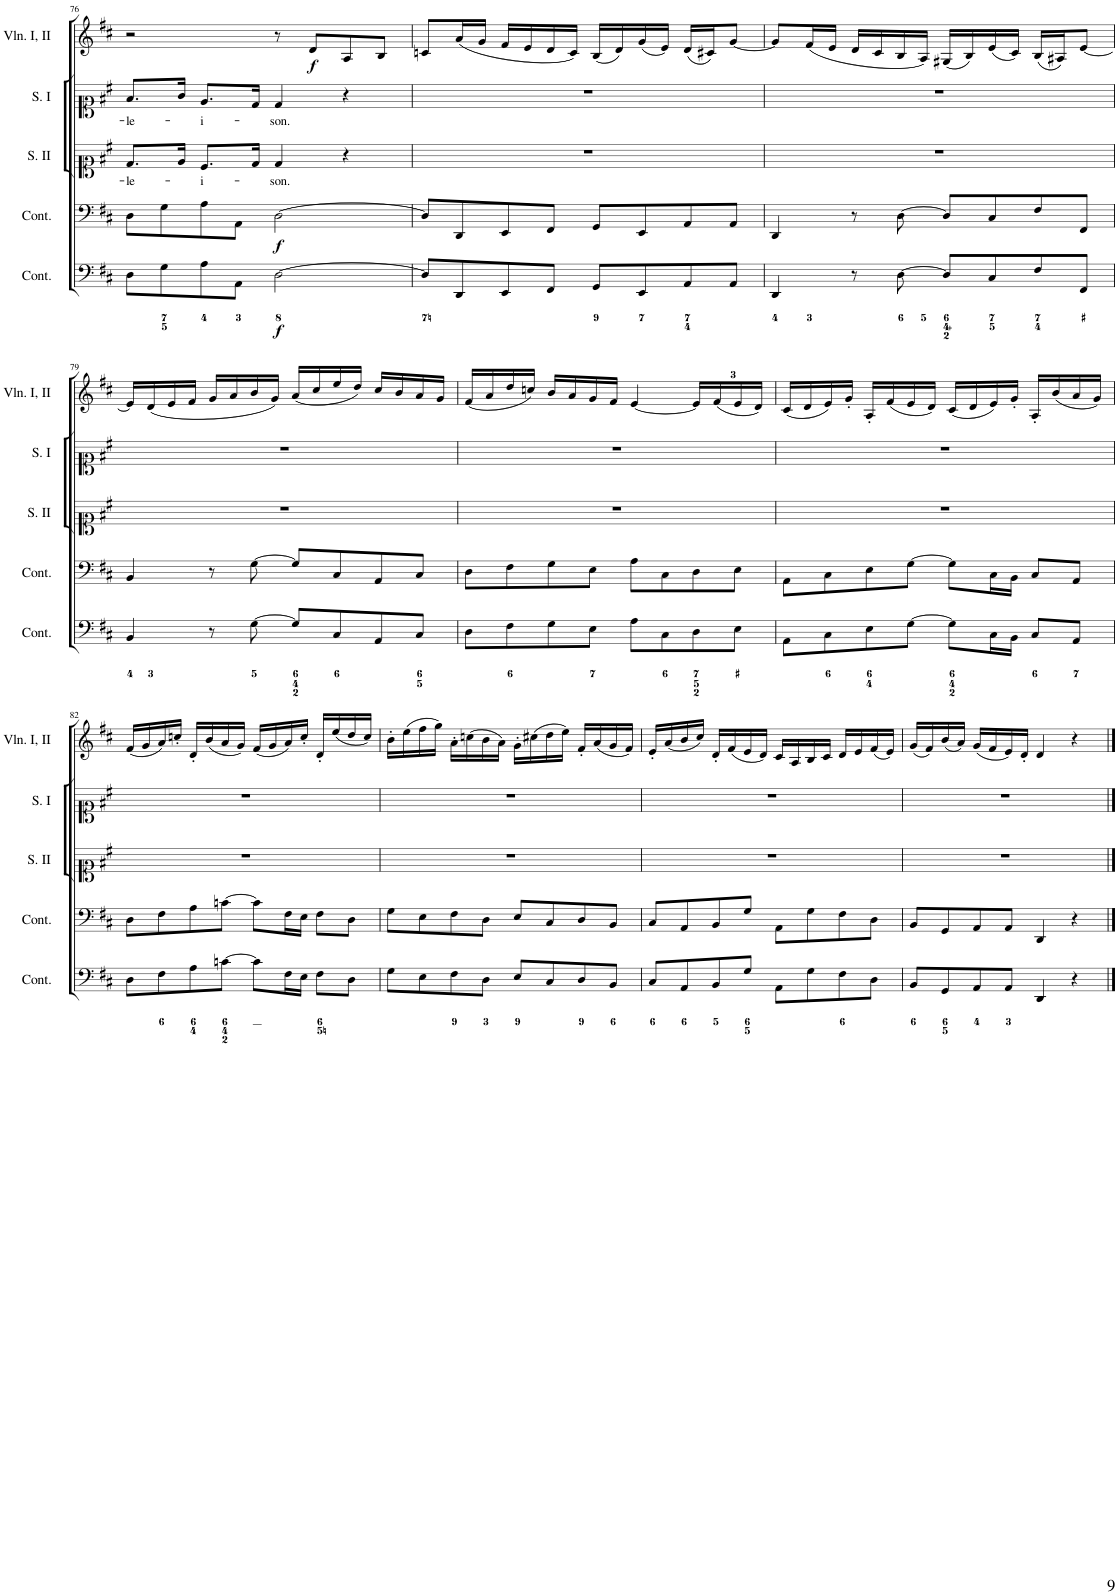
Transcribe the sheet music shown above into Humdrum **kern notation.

**kern	**dynam	**kern	**dynam	**kern	**text	**kern	**text	**kern	**dynam
*part5	*part5	*part4	*part4	*part3	*part3	*part2	*part2	*part1	*part1
*staff5	*staff5	*staff4	*staff4	*staff3	*staff3	*staff2	*staff2	*staff1	*staff1
*I"Continuo	*	*I"Continuo	*	*I"Soprano II	*	*I"Soprano I	*	*I"Violino I, II	*
*I'Cont.	*	*I'Cont.	*	*I'S. II	*	*I'S. I	*	*I'Vln. I, II	*
!!LO:PB:g=z
*clefF4	*	*clefF4	*	*clefC1	*	*clefC1	*	*clefG2	*
*k[f#c#]	*	*k[f#c#]	*	*k[f#c#]	*	*k[f#c#]	*	*k[f#c#]	*
*M4/4	*	*M4/4	*	*M4/4	*	*M4/4	*	*M4/4	*
*met(c)	*	*met(c)	*	*met(c)	*	*met(c)	*	*met(c)	*
=76	=76	=76	=76	=76	=76	=76	=76	=76	=76
!	!	!	!	!	!LO:LY:b	!	!LO:LY:b	!	!
8D\L	.	8D\L	.	8.d/L	-le-	8.f#/L	-le-	2r	.
8G\	.	8G\	.	.	.	.	.	.	.
.	.	.	.	16e/Jk	.	16g/Jk	.	.	.
!	!	!	!	!	!LO:LY:b	!	!LO:LY:b	!	!
8A\	.	8A\	.	8.c#/L	-i-	8.e/L	-i-	.	.
8AA\J	.	8AA\J	.	.	.	.	.	.	.
.	.	.	.	16d/Jk	.	16d/Jk	.	.	.
!	!LO:DY:b	!	!LO:DY:b	!	!LO:LY:b	!	!LO:LY:b	!	!
[2D\	f	[2D\	f	4d/	-son.	4d/	-son.	8r	.
!	!	!	!	!	!	!	!	!	!LO:DY:b
.	.	.	.	.	.	.	.	8d/L	f
.	.	.	.	4r	.	4r	.	8A/	.
.	.	.	.	.	.	.	.	8B/J	.
=77	=77	=77	=77	=77	=77	=77	=77	=77	=77
8D/L]	.	8D/L]	.	1r	.	1r	.	8cn/L	.
8DD/	.	8DD/	.	.	.	.	.	(16a/L	.
.	.	.	.	.	.	.	.	16g/JJ	.
8EE/	.	8EE/	.	.	.	.	.	16f#/LL	.
.	.	.	.	.	.	.	.	16e/	.
8FF#/J	.	8FF#/J	.	.	.	.	.	16d/	.
.	.	.	.	.	.	.	.	16c/JJ)	.
8GG/L	.	8GG/L	.	.	.	.	.	(16B/LL	.
.	.	.	.	.	.	.	.	16d/)	.
8EE/	.	8EE/	.	.	.	.	.	(16g/	.
.	.	.	.	.	.	.	.	16e/JJ)	.
8AA/	.	8AA/	.	.	.	.	.	(16d/LL	.
.	.	.	.	.	.	.	.	16c#X/J)	.
8AA/J	.	8AA/J	.	.	.	.	.	[8g/J	.
=78	=78	=78	=78	=78	=78	=78	=78	=78	=78
4DD/	.	4DD/	.	1r	.	1r	.	8g/L]	.
.	.	.	.	.	.	.	.	(16f#/L	.
.	.	.	.	.	.	.	.	16e/JJ	.
8r	.	8r	.	.	.	.	.	16d/LL	.
.	.	.	.	.	.	.	.	16c#/	.
[8D\	.	[8D\	.	.	.	.	.	16B/	.
.	.	.	.	.	.	.	.	16A/JJ)	.
8D/L]	.	8D/L]	.	.	.	.	.	(16G#X/LL	.
.	.	.	.	.	.	.	.	16B/)	.
8C#/	.	8C#/	.	.	.	.	.	(16e/	.
.	.	.	.	.	.	.	.	16c#/JJ)	.
8F#/	.	8F#/	.	.	.	.	.	(16B/LL	.
.	.	.	.	.	.	.	.	16A#X/J)	.
8FF#/J	.	8FF#/J	.	.	.	.	.	[8e/J	.
!!LO:LB:g=z
=79	=79	=79	=79	=79	=79	=79	=79	=79	=79
*	*	*	*	*^	*	*^	*	*	*
4BB/	.	4BB/	.	1r	4c#	.	1r	4c#	.	16e/LL]	.
.	.	.	.	.	.	.	.	.	.	(16d/	.
.	.	.	.	.	.	.	.	.	.	16e/	.
.	.	.	.	.	.	.	.	.	.	16f#/JJ	.
8r	.	8r	.	.	2.ryy	.	.	2.ryy	.	16g/LL	.
.	.	.	.	.	.	.	.	.	.	16a/	.
[8G\	.	[8G\	.	.	.	.	.	.	.	16b/	.
.	.	.	.	.	.	.	.	.	.	16g/JJ)	.
8G/L]	.	8G/L]	.	.	.	.	.	.	.	(16a/LL	.
.	.	.	.	.	.	.	.	.	.	16cc#/	.
8C#/	.	8C#/	.	.	.	.	.	.	.	16ee/	.
.	.	.	.	.	.	.	.	.	.	16dd/JJ)	.
8AA/	.	8AA/	.	.	.	.	.	.	.	16cc#/LL	.
.	.	.	.	.	.	.	.	.	.	16b/	.
8C#/J	.	8C#/J	.	.	.	.	.	.	.	16a/	.
.	.	.	.	.	.	.	.	.	.	16g/JJ	.
*	*	*	*	*v	*v	*	*	*	*	*	*
*	*	*	*	*	*	*v	*v	*	*	*
=80	=80	=80	=80	=80	=80	=80	=80	=80	=80
8D\L	.	8D\L	.	1r	.	1r	.	(16f#/LL	.
.	.	.	.	.	.	.	.	16a/	.
8F#\	.	8F#\	.	.	.	.	.	16dd/	.
.	.	.	.	.	.	.	.	16ccn/JJ)	.
8G\	.	8G\	.	.	.	.	.	16b/LL	.
.	.	.	.	.	.	.	.	16a/	.
8E\J	.	8E\J	.	.	.	.	.	16g/	.
.	.	.	.	.	.	.	.	16f#/JJ	.
8A\L	.	8A\L	.	.	.	.	.	[4e/	.
8C#\	.	8C#\	.	.	.	.	.	.	.
8D\	.	8D\	.	.	.	.	.	16e/LL]	.
.	.	.	.	.	.	.	.	(16f#/	.
8E\J	.	8E\J	.	.	.	.	.	16e/	.
.	.	.	.	.	.	.	.	16d/JJ)	.
=81	=81	=81	=81	=81	=81	=81	=81	=81	=81
8AA\L	.	8AA\L	.	1r	.	1r	.	(16c#/LL	.
.	.	.	.	.	.	.	.	16d/	.
8C#\	.	8C#\	.	.	.	.	.	16e/)	.
.	.	.	.	.	.	.	.	16g'/JJ	.
8E\	.	8E\	.	.	.	.	.	16A'/LL	.
.	.	.	.	.	.	.	.	(16f#/	.
[8G\J	.	[8G\J	.	.	.	.	.	16e/	.
.	.	.	.	.	.	.	.	16d/JJ)	.
8G\L]	.	8G\L]	.	.	.	.	.	(16c#/LL	.
.	.	.	.	.	.	.	.	16d/	.
16C#\L	.	16C#\L	.	.	.	.	.	16e/)	.
16BB\JJ	.	16BB\JJ	.	.	.	.	.	16g'/JJ	.
8C#/L	.	8C#/L	.	.	.	.	.	16A'/LL	.
.	.	.	.	.	.	.	.	(16b/	.
8AA/J	.	8AA/J	.	.	.	.	.	16a/	.
.	.	.	.	.	.	.	.	16g/JJ)	.
!!LO:LB:g=z
=82	=82	=82	=82	=82	=82	=82	=82	=82	=82
*	*	*	*	*^	*	*^	*	*	*
8D\L	.	8D\L	.	1r	4c#	.	1r	4c#	.	(16f#/LL	.
.	.	.	.	.	.	.	.	.	.	16g/	.
8F#\	.	8F#\	.	.	.	.	.	.	.	16a/)	.
.	.	.	.	.	.	.	.	.	.	16ccn'/JJ	.
8A\	.	8A\	.	.	2.ryy	.	.	2.ryy	.	16d'/LL	.
.	.	.	.	.	.	.	.	.	.	(16b/	.
[8cn\J	.	[8cn\J	.	.	.	.	.	.	.	16a/	.
.	.	.	.	.	.	.	.	.	.	16g/JJ)	.
8c\L]	.	8c\L]	.	.	.	.	.	.	.	(16f#/LL	.
.	.	.	.	.	.	.	.	.	.	16g/	.
16F#\L	.	16F#\L	.	.	.	.	.	.	.	16a/)	.
16E\JJ	.	16E\JJ	.	.	.	.	.	.	.	16cc'/JJ	.
8F#\L	.	8F#\L	.	.	.	.	.	.	.	16d'/LL	.
.	.	.	.	.	.	.	.	.	.	(16ee/	.
8D\J	.	8D\J	.	.	.	.	.	.	.	16dd/	.
.	.	.	.	.	.	.	.	.	.	16cc/JJ)	.
*	*	*	*	*v	*v	*	*	*	*	*	*
*	*	*	*	*	*	*v	*v	*	*	*
=83	=83	=83	=83	=83	=83	=83	=83	=83	=83
8G\L	.	8G\L	.	1r	.	1r	.	16b'\LL	.
.	.	.	.	.	.	.	.	(16ee\	.
8E\	.	8E\	.	.	.	.	.	16ff#\	.
.	.	.	.	.	.	.	.	16gg\JJ)	.
8F#\	.	8F#\	.	.	.	.	.	16a'\LL	.
.	.	.	.	.	.	.	.	(16ccn\	.
8D\J	.	8D\J	.	.	.	.	.	16b\	.
.	.	.	.	.	.	.	.	16a\JJ)	.
8E/L	.	8E/L	.	.	.	.	.	16g'\LL	.
.	.	.	.	.	.	.	.	(16cc#X\	.
8C#/	.	8C#/	.	.	.	.	.	16dd\	.
.	.	.	.	.	.	.	.	16ee\JJ)	.
8D/	.	8D/	.	.	.	.	.	16f#'/LL	.
.	.	.	.	.	.	.	.	(16a/	.
8BB/J	.	8BB/J	.	.	.	.	.	16g/	.
.	.	.	.	.	.	.	.	16f#/JJ)	.
=84	=84	=84	=84	=84	=84	=84	=84	=84	=84
8C#/L	.	8C#/L	.	1r	.	1r	.	16e'/LL	.
.	.	.	.	.	.	.	.	(16a/	.
8AA/	.	8AA/	.	.	.	.	.	16b/	.
.	.	.	.	.	.	.	.	16cc#/JJ)	.
8BB/	.	8BB/	.	.	.	.	.	16d'/LL	.
.	.	.	.	.	.	.	.	(16f#/	.
8G/J	.	8G/J	.	.	.	.	.	16e/	.
.	.	.	.	.	.	.	.	16d/JJ)	.
8AA\L	.	8AA\L	.	.	.	.	.	16c#/LL	.
.	.	.	.	.	.	.	.	16A/	.
8G\	.	8G\	.	.	.	.	.	16B/	.
.	.	.	.	.	.	.	.	16c#/JJ	.
8F#\	.	8F#\	.	.	.	.	.	16d/LL	.
.	.	.	.	.	.	.	.	16e/	.
8D\J	.	8D\J	.	.	.	.	.	(16f#/	.
.	.	.	.	.	.	.	.	16e/JJ)	.
=85	=85	=85	=85	=85	=85	=85	=85	=85	=85
8BB/L	.	8BB/L	.	1r	.	1r	.	(16g/LL	.
.	.	.	.	.	.	.	.	16f#/)	.
8GG/	.	8GG/	.	.	.	.	.	(16b/	.
.	.	.	.	.	.	.	.	16a/JJ)	.
8AA/	.	8AA/	.	.	.	.	.	(16g/LL	.
.	.	.	.	.	.	.	.	16f#/	.
8AA/J	.	8AA/J	.	.	.	.	.	16e/)	.
.	.	.	.	.	.	.	.	16d'/JJ	.
4DD/	.	4DD/	.	.	.	.	.	4d/	.
4r	.	4r	.	.	.	.	.	4r	.
==	==	==	==	==	==	==	==	==	==
*-	*-	*-	*-	*-	*-	*-	*-	*-	*-
